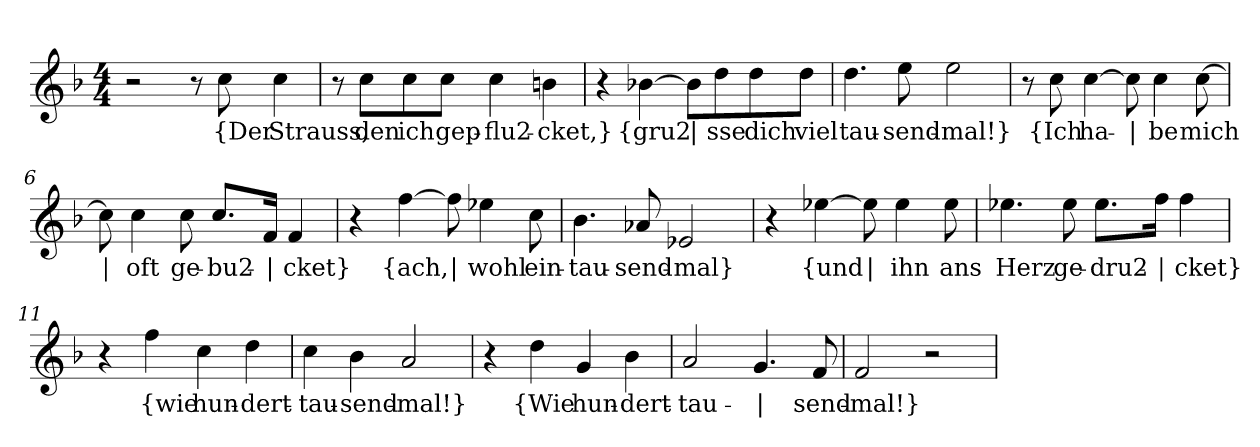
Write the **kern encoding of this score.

**kern	**text
*part1	*part1
*staff1	*staff1
*clefG2	*
*k[b-]	*
*M4/4	*
=1	=1
2r	.
8r	.
!	!LO:LY:b
8cc\	{Der
!	!LO:LY:b
4cc\	Strauss,
=2	=2
8r	.
!	!LO:LY:b
8cc\L	den
!	!LO:LY:b
8cc\	ich
!	!LO:LY:b
8cc\J	gep-
!	!LO:LY:b
4cc\	-flu2-
!	!LO:LY:b
4bn\	-cket,}
=3	=3
4r	.
!	!LO:LY:b
[4b-X\	{gru2
!	!LO:LY:b
8b-\L]	|
!	!LO:LY:b
8dd\	-sse
!	!LO:LY:b
8dd\	dich
!	!LO:LY:b
8dd\J	viel
=4	=4
!	!LO:LY:b
4.dd\	tau-
!	!LO:LY:b
8ee\	-send-
!	!LO:LY:b
2ee\	-mal!}
!!LO:LB:g=z
=5	=5
8r	.
!	!LO:LY:b
8cc\	{Ich
!	!LO:LY:b
[4cc\	ha-
!	!LO:LY:b
8cc\]	|
!	!LO:LY:b
4cc\	-be
!	!LO:LY:b
[8cc\	mich
=6	=6
!	!LO:LY:b
8cc\]	|
!	!LO:LY:b
4cc\	oft
!	!LO:LY:b
8cc\	ge-
!	!LO:LY:b
8.cc/L	-bu2-
!	!LO:LY:b
16f/Jk	|
!	!LO:LY:b
4f/	-cket}
=7	=7
4r	.
!	!LO:LY:b
[4ff\	{ach,
!	!LO:LY:b
8ff\]	|
!	!LO:LY:b
4ee-X\	wohl
!	!LO:LY:b
8cc\	ein-
=8	=8
!	!LO:LY:b
4.b-\	-tau-
!	!LO:LY:b
8a-X/	-send-
!	!LO:LY:b
2e-X/	-mal}
=9	=9
4r	.
!	!LO:LY:b
[4ee-X\	{und
!	!LO:LY:b
8ee-\]	|
!	!LO:LY:b
4ee-\	ihn
!	!LO:LY:b
8ee-\	ans
!!LO:LB:g=z
=10	=10
!	!LO:LY:b
4.ee-X\	Herz
!	!LO:LY:b
8ee-\	ge-
!	!LO:LY:b
8.ee-\L	-dru2-
!	!LO:LY:b
16ff\Jk	|
!	!LO:LY:b
4ff\	-cket}
=11	=11
4r	.
!	!LO:LY:b
4ff\	{wie
!	!LO:LY:b
4cc\	hun-
!	!LO:LY:b
4dd\	-dert-
=12	=12
!	!LO:LY:b
4cc\	-tau-
!	!LO:LY:b
4b-\	-send-
!	!LO:LY:b
2a/	-mal!}
=13	=13
4r	.
!	!LO:LY:b
4dd\	{Wie
!	!LO:LY:b
4g/	hun-
!	!LO:LY:b
4b-\	-dert-
=14	=14
!	!LO:LY:b
2a/	-tau-
!	!LO:LY:b
4.g/	|
!	!LO:LY:b
8f/	-send-
!!LO:LB:g=z
=15	=15
!	!LO:LY:b
2f/	-mal!}
2r	.
=	=
*-	*-
